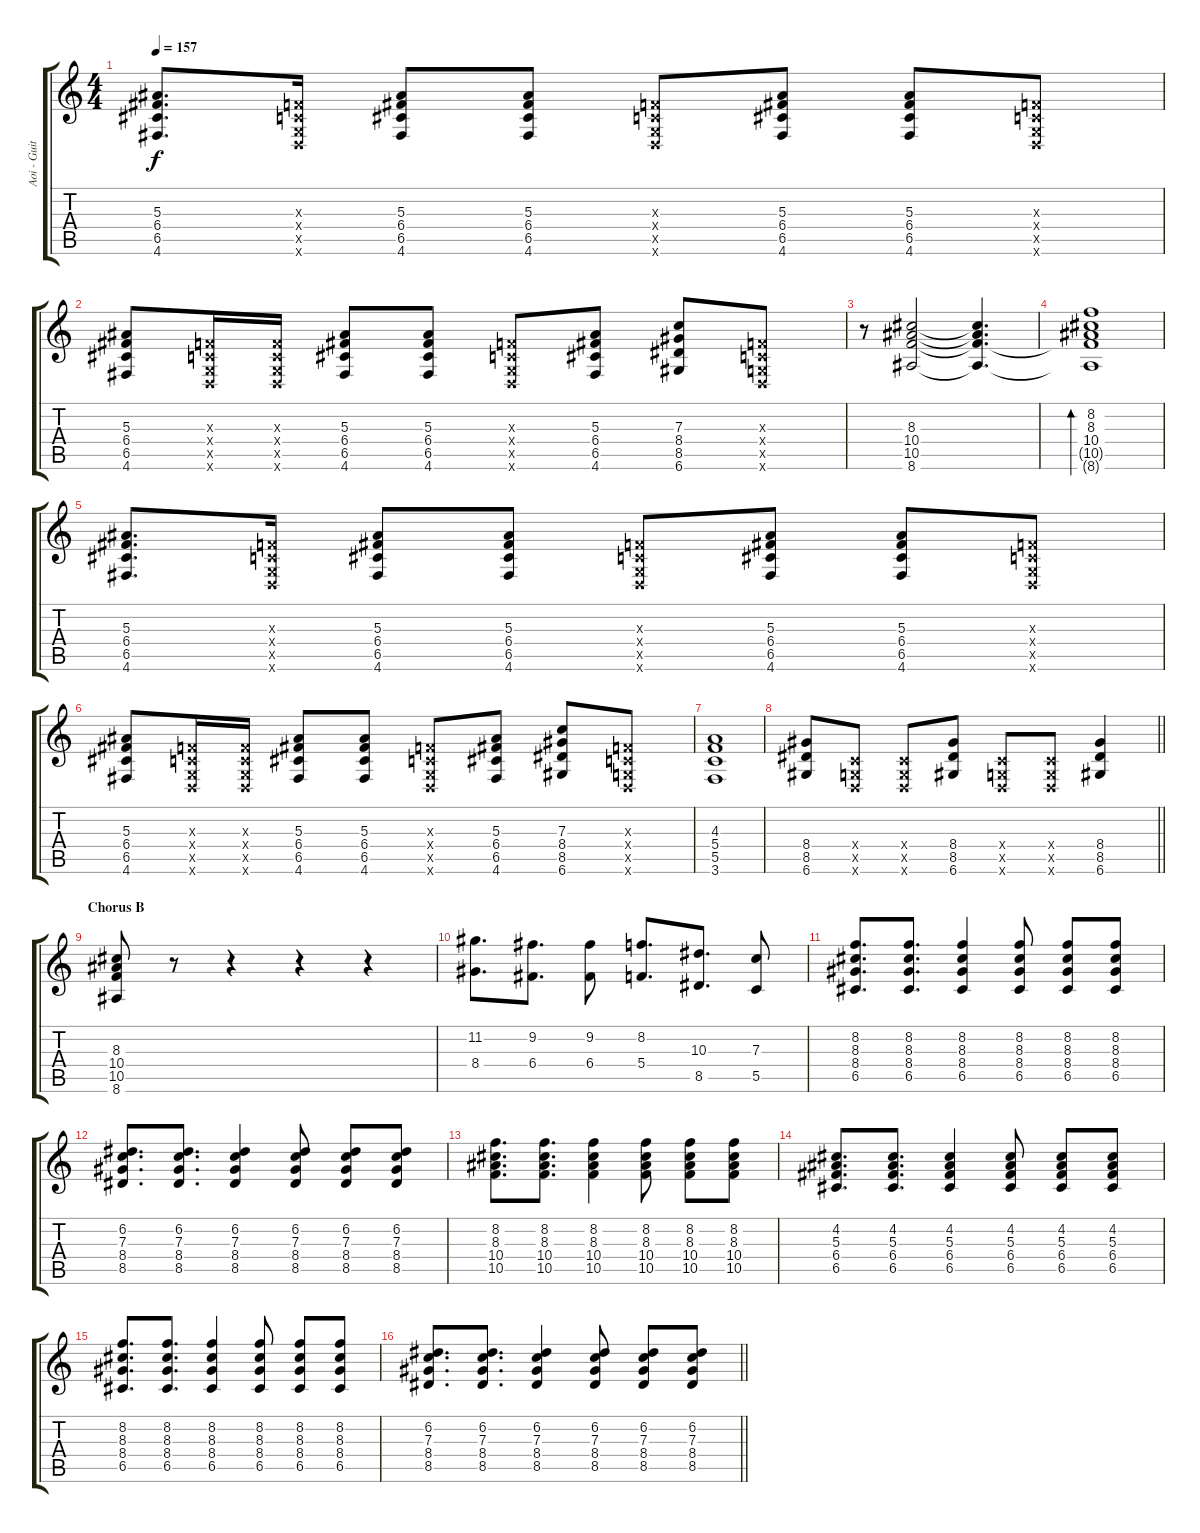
\track ("Aoi - Guitar 2" "Aoi - Guit") {instrument overdrivenguitar}
\staff {score tabs}
\tuning (D4 A3 F3 C3 G2 D2) {hide}
\ts (4 4)
\section ("" "")
\tempo 157
\clef g2
\ks c
(5.3 6.4 6.5 4.6).8{d dy f} (0.3{x} 0.4{x} 0.5{x} 0.6{x}).16 (5.3 6.4 6.5 4.6).8 (5.3 6.4 6.5 4.6).8 (0.3{x} 0.4{x} 0.5{x} 0.6{x}).8 (5.3 6.4 6.5 4.6).8 (5.3 6.4 6.5 4.6).8 (0.3{x} 0.4{x} 0.5{x} 0.6{x}).8 |
(5.3 6.4 6.5 4.6).8 (0.3{x} 0.4{x} 0.5{x} 0.6{x}).16 (0.3{x} 0.4{x} 0.5{x} 0.6{x}).16 (5.3 6.4 6.5 4.6).8 (5.3 6.4 6.5 4.6).8 (0.3{x} 0.4{x} 0.5{x} 0.6{x}).8 (5.3 6.4 6.5 4.6).8 (7.3 8.4 8.5 6.6).8 (0.3{x} 0.4{x} 0.5{x} 0.6{x}).8 |
r.8 (8.3 10.4 10.5 8.6).2 (8.3{t} 10.4{t} 10.5{t} 8.6{t}).4{d} |
(8.2 8.3 10.4 10.5{t} 8.6{t}).1{bd 240} |
(5.3 6.4 6.5 4.6).8{d} (0.3{x} 0.4{x} 0.5{x} 0.6{x}).16 (5.3 6.4 6.5 4.6).8 (5.3 6.4 6.5 4.6).8 (0.3{x} 0.4{x} 0.5{x} 0.6{x}).8 (5.3 6.4 6.5 4.6).8 (5.3 6.4 6.5 4.6).8 (0.3{x} 0.4{x} 0.5{x} 0.6{x}).8 |
(5.3 6.4 6.5 4.6).8 (0.3{x} 0.4{x} 0.5{x} 0.6{x}).16 (0.3{x} 0.4{x} 0.5{x} 0.6{x}).16 (5.3 6.4 6.5 4.6).8 (5.3 6.4 6.5 4.6).8 (0.3{x} 0.4{x} 0.5{x} 0.6{x}).8 (5.3 6.4 6.5 4.6).8 (7.3 8.4 8.5 6.6).8 (0.3{x} 0.4{x} 0.5{x} 0.6{x}).8 |
(4.3 5.4 5.5 3.6).1 |
\barLineRight lightlight
(8.4 8.5 6.6).8 (0.4{x} 0.5{x} 0.6{x}).8 (0.4{x} 0.5{x} 0.6{x}).8 (8.4 8.5 6.6).8 (0.4{x} 0.5{x} 0.6{x}).8 (0.4{x} 0.5{x} 0.6{x}).8 (8.4 8.5 6.6).4 |
\section ("" "Chorus B")
(8.3 10.4 10.5 8.6).8 r.8 r.4 r.4 r.4 |
(11.2 8.4).8{d} (9.2 6.4).8{d} (9.2 6.4).8 (8.2 5.4).8{d} (10.3 8.5).8{d} (7.3 5.5).8 |
(8.2 8.3 8.4 6.5).8{d} (8.2 8.3 8.4 6.5).8{d} (8.2 8.3 8.4 6.5).4 (8.2 8.3 8.4 6.5).8 (8.2 8.3 8.4 6.5).8 (8.2 8.3 8.4 6.5).8 |
(6.2 7.3 8.4 8.5).8{d} (6.2 7.3 8.4 8.5).8{d} (6.2 7.3 8.4 8.5).4 (6.2 7.3 8.4 8.5).8 (6.2 7.3 8.4 8.5).8 (6.2 7.3 8.4 8.5).8 |
(8.2 8.3 10.4 10.5).8{d} (8.2 8.3 10.4 10.5).8{d} (8.2 8.3 10.4 10.5).4 (8.2 8.3 10.4 10.5).8 (8.2 8.3 10.4 10.5).8 (8.2 8.3 10.4 10.5).8 |
(4.2 5.3 6.4 6.5).8{d} (4.2 5.3 6.4 6.5).8{d} (4.2 5.3 6.4 6.5).4 (4.2 5.3 6.4 6.5).8 (4.2 5.3 6.4 6.5).8 (4.2 5.3 6.4 6.5).8 |
(8.2 8.3 8.4 6.5).8{d} (8.2 8.3 8.4 6.5).8{d} (8.2 8.3 8.4 6.5).4 (8.2 8.3 8.4 6.5).8 (8.2 8.3 8.4 6.5).8 (8.2 8.3 8.4 6.5).8 |
\barLineRight lightlight
(6.2 7.3 8.4 8.5).8{d} (6.2 7.3 8.4 8.5).8{d} (6.2 7.3 8.4 8.5).4 (6.2 7.3 8.4 8.5).8 (6.2 7.3 8.4 8.5).8 (6.2 7.3 8.4 8.5).8
